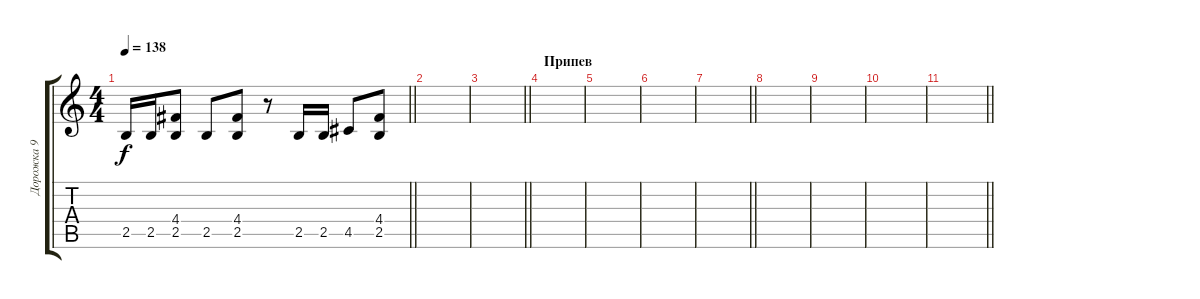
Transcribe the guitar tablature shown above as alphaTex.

\track ("Дорожка 9" "Дорожка 9") {instrument electricguitarclean}
\staff {score tabs}
\tuning (E4 B3 G3 D3 A2 E2) {hide}
\ts (4 4)
\tempo 138
\clef g2
\barLineRight lightlight
\ks c
2.5.16{dy f} 2.5.16 (4.4 2.5).8 2.5.8 (4.4 2.5).8 r.8 2.5.16 2.5.16 4.5.8 (4.4 2.5).8 |
|
\barLineRight lightlight
|
\section ("" "Припев")
|
|
|
\barLineRight lightlight
|
|
|
|
\barLineRight lightlight
